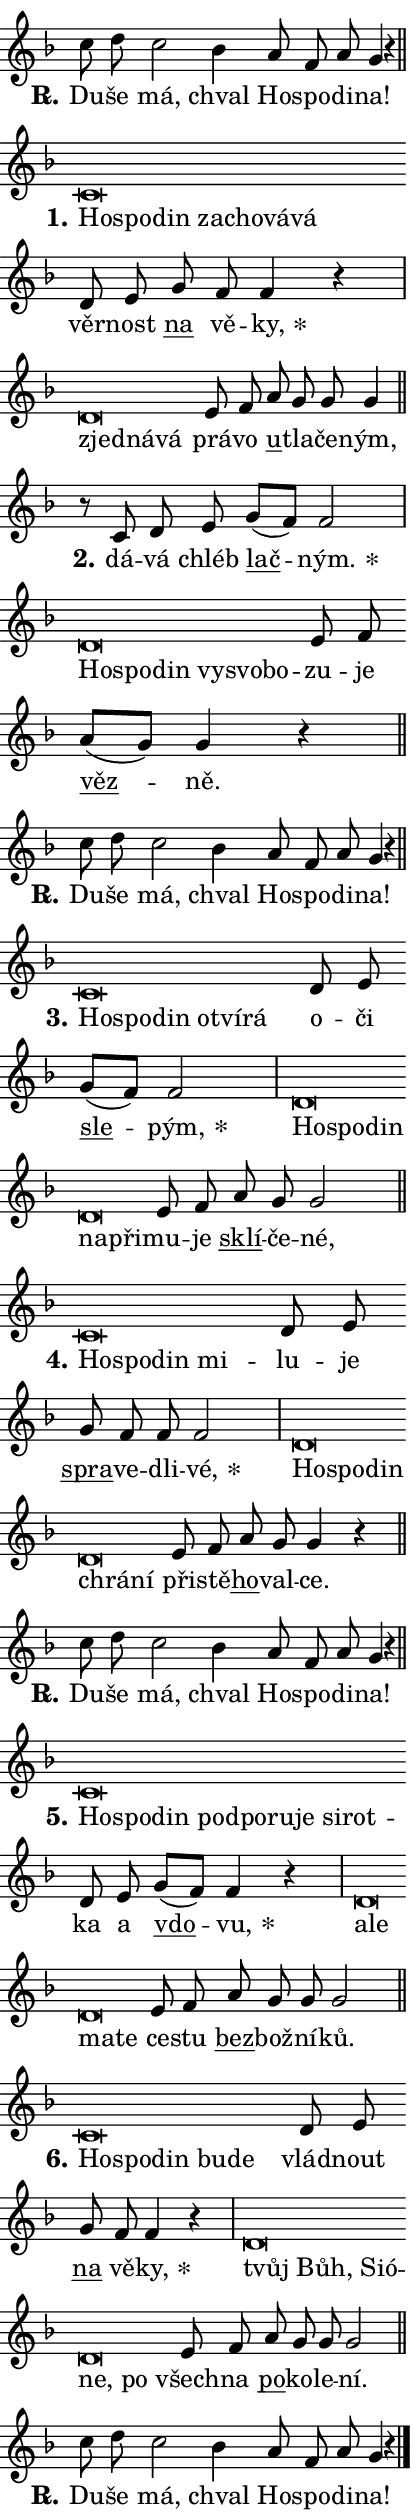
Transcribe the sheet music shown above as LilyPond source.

\version "2.24.0"
\header { tagline = "" }
\paper {
  indent = 0\cm
  top-margin = 0\cm
  right-margin = 0.13\cm % to fit lyric hyphens
  bottom-margin = 0\cm
  left-margin = 0\cm
  paper-width = 7\cm
  page-breaking = #ly:one-page-breaking
  system-system-spacing.basic-distance = #11
  score-system-spacing.basic-distance = #11
  ragged-last = ##f
}


%% Author: Thomas Morley
%% https://lists.gnu.org/archive/html/lilypond-user/2020-05/msg00002.html
#(define (line-position grob)
"Returns position of @var[grob} in current system:
   @code{'start}, if at first time-step
   @code{'end}, if at last time-step
   @code{'middle} otherwise
"
  (let* ((col (ly:item-get-column grob))
         (ln (ly:grob-object col 'left-neighbor))
         (rn (ly:grob-object col 'right-neighbor))
         (col-to-check-left (if (ly:grob? ln) ln col))
         (col-to-check-right (if (ly:grob? rn) rn col))
         (break-dir-left
           (and
             (ly:grob-property col-to-check-left 'non-musical #f)
             (ly:item-break-dir col-to-check-left)))
         (break-dir-right
           (and
             (ly:grob-property col-to-check-right 'non-musical #f)
             (ly:item-break-dir col-to-check-right))))
        (cond ((eqv? 1 break-dir-left) 'start)
              ((eqv? -1 break-dir-right) 'end)
              (else 'middle))))

#(define (tranparent-at-line-position vctor)
  (lambda (grob)
  "Relying on @code{line-position} select the relevant enry from @var{vctor}.
Used to determine transparency,"
    (case (line-position grob)
      ((end) (not (vector-ref vctor 0)))
      ((middle) (not (vector-ref vctor 1)))
      ((start) (not (vector-ref vctor 2))))))

noteHeadBreakVisibility =
#(define-music-function (break-visibility)(vector?)
"Makes @code{NoteHead}s transparent relying on @var{break-visibility}"
#{
  \override NoteHead.transparent =
    #(tranparent-at-line-position break-visibility)
#})

#(define delete-ledgers-for-transparent-note-heads
  (lambda (grob)
    "Reads whether a @code{NoteHead} is transparent.
If so this @code{NoteHead} is removed from @code{'note-heads} from
@var{grob}, which is supposed to be @code{LedgerLineSpanner}.
As a result ledgers are not printed for this @code{NoteHead}"
    (let* ((nhds-array (ly:grob-object grob 'note-heads))
           (nhds-list
             (if (ly:grob-array? nhds-array)
                 (ly:grob-array->list nhds-array)
                 '()))
           ;; Relies on the transparent-property being done before
           ;; Staff.LedgerLineSpanner.after-line-breaking is executed.
           ;; This is fragile ...
           (to-keep
             (remove
               (lambda (nhd)
                 (ly:grob-property nhd 'transparent #f))
               nhds-list)))
      ;; TODO find a better method to iterate over grob-arrays, similiar
      ;; to filter/remove etc for lists
      ;; For now rebuilt from scratch
      (set! (ly:grob-object grob 'note-heads)  '())
      (for-each
        (lambda (nhd)
          (ly:pointer-group-interface::add-grob grob 'note-heads nhd))
        to-keep))))

squashNotes = {
  \override NoteHead.X-extent = #'(-0.2 . 0.2)
  \override NoteHead.Y-extent = #'(-0.75 . 0)
  \override NoteHead.stencil =
    #(lambda (grob)
       (let ((pos (ly:grob-property grob 'staff-position)))
         (begin
           (if (< pos -7) (display "ERROR: Lower brevis then expected\n") (display "OK: Expected brevis position\n"))
           (if (<= pos -6) ly:text-interface::print ly:note-head::print))))
}
unSquashNotes = {
  \revert NoteHead.X-extent
  \revert NoteHead.Y-extent
  \revert NoteHead.stencil
}

hideNotes = \noteHeadBreakVisibility #begin-of-line-visible
unHideNotes = \noteHeadBreakVisibility #all-visible

% work-around for resetting accidentals
% https://lilypond.org/doc/v2.23/Documentation/notation/displaying-rhythms#unmetered-music
cadenzaMeasure = {
  \cadenzaOff
  \partial 1024 s1024
  \cadenzaOn
}

#(define-markup-command (accent layout props text) (markup?)
  "Underline accented syllable"
  (interpret-markup layout props
    #{\markup \override #'(offset . 4.3) \underline { #text }#}))

responsum = \markup \concat {
  "R" \hspace #-1.05 \path #0.1 #'((moveto 0 0.07) (lineto 0.9 0.8)) \hspace #0.05 "."
}

spaceSize = #0.6828661417322834 % exact space size for TeX Gyre Schola

\layout {
  \context {
    \Staff
    \remove "Time_signature_engraver"
    \override LedgerLineSpanner.after-line-breaking = #delete-ledgers-for-transparent-note-heads
  }
  \context {
    \Lyrics {
      \override LyricSpace.minimum-distance = \spaceSize
      \override LyricText.font-name = #"TeX Gyre Schola"
      \override LyricText.font-size = 1
      \override StanzaNumber.font-name = #"TeX Gyre Schola Bold"
      \override StanzaNumber.font-size = 1
    }
  }
  \context {
    \Score 
    \override NoteHead.text =
      #(lambda (grob) 
        (let ((pos (ly:grob-property grob 'staff-position)))
          #{\markup {
            \combine
              \halign #-0.55 \raise #(if (= pos -6) 0 0.5) \override #'(thickness . 2) \draw-line #'(3.2 . 0)
              \musicglyph "noteheads.sM1"
          }#}))
  }
}

% magnetic-lyrics.ily
%
%   written by
%     Jean Abou Samra <jean@abou-samra.fr>
%     Werner Lemberg <wl@gnu.org>
%
%   adapted by
%     Jiri Hon <jiri.hon@gmail.com>
%
% Version 2022-Apr-15

% https://www.mail-archive.com/lilypond-user@gnu.org/msg149350.html

#(define (Left_hyphen_pointer_engraver context)
   "Collect syllable-hyphen-syllable occurrences in lyrics and store
them in properties.  This engraver only looks to the left.  For
example, if the lyrics input is @code{foo -- bar}, it does the
following.

@itemize @bullet
@item
Set the @code{text} property of the @code{LyricHyphen} grob between
@q{foo} and @q{bar} to @code{foo}.

@item
Set the @code{left-hyphen} property of the @code{LyricText} grob with
text @q{foo} to the @code{LyricHyphen} grob between @q{foo} and
@q{bar}.
@end itemize

Use this auxiliary engraver in combination with the
@code{lyric-@/text::@/apply-@/magnetic-@/offset!} hook."
   (let ((hyphen #f)
         (text #f))
     (make-engraver
      (acknowledgers
       ((lyric-syllable-interface engraver grob source-engraver)
        (set! text grob)))
      (end-acknowledgers
       ((lyric-hyphen-interface engraver grob source-engraver)
        ;(when (not (grob::has-interface grob 'lyric-space-interface))
          (set! hyphen grob)));)
      ((stop-translation-timestep engraver)
       (when (and text hyphen)
         (ly:grob-set-object! text 'left-hyphen hyphen))
       (set! text #f)
       (set! hyphen #f)))))

#(define (lyric-text::apply-magnetic-offset! grob)
   "If the space between two syllables is less than the value in
property @code{LyricText@/.details@/.squash-threshold}, move the right
syllable to the left so that it gets concatenated with the left
syllable.

Use this function as a hook for
@code{LyricText@/.after-@/line-@/breaking} if the
@code{Left_@/hyphen_@/pointer_@/engraver} is active."
   (let ((hyphen (ly:grob-object grob 'left-hyphen #f)))
     (when hyphen
       (let ((left-text (ly:spanner-bound hyphen LEFT)))
         (when (grob::has-interface left-text 'lyric-syllable-interface)
           (let* ((common (ly:grob-common-refpoint grob left-text X))
                  (this-x-ext (ly:grob-extent grob common X))
                  (left-x-ext
                   (begin
                     ;; Trigger magnetism for left-text.
                     (ly:grob-property left-text 'after-line-breaking)
                     (ly:grob-extent left-text common X)))
                  ;; `delta` is the gap width between two syllables.
                  (delta (- (interval-start this-x-ext)
                            (interval-end left-x-ext)))
                  (details (ly:grob-property grob 'details))
                  (threshold (assoc-get 'squash-threshold details 0.2)))
             (when (< delta threshold)
               (let* (;; We have to manipulate the input text so that
                      ;; ligatures crossing syllable boundaries are not
                      ;; disabled.  For languages based on the Latin
                      ;; script this is essentially a beautification.
                      ;; However, for non-Western scripts it can be a
                      ;; necessity.
                      (lt (ly:grob-property left-text 'text))
                      (rt (ly:grob-property grob 'text))
                      (is-space (grob::has-interface hyphen 'lyric-space-interface))
                      (space (if is-space " " ""))
                      (extra-delta (if is-space spaceSize 0))
                      ;; Append new syllable.
                      (ltrt-space (if (and (string? lt) (string? rt))
                                (string-append lt space rt)
                                (make-concat-markup (list lt space rt))))
                      ;; Right-align `ltrt` to the right side.
                      (ltrt-space-markup (grob-interpret-markup
                               grob
                               (make-translate-markup
                                (cons (interval-length this-x-ext) 0)
                                (make-right-align-markup ltrt-space)))))
                 (begin
                   ;; Don't print `left-text`.
                   (ly:grob-set-property! left-text 'stencil #f)
                   ;; Set text and stencil (which holds all collected
                   ;; syllables so far) and shift it to the left.
                   (ly:grob-set-property! grob 'text ltrt-space)
                   (ly:grob-set-property! grob 'stencil ltrt-space-markup)
                   (ly:grob-translate-axis! grob (- (- delta extra-delta)) X))))))))))


#(define (lyric-hyphen::displace-bounds-first grob)
   ;; Make very sure this callback isn't triggered too early.
   (let ((left (ly:spanner-bound grob LEFT))
         (right (ly:spanner-bound grob RIGHT)))
     (ly:grob-property left 'after-line-breaking)
     (ly:grob-property right 'after-line-breaking)
     (ly:lyric-hyphen::print grob)))

squashThreshold = #0.4

\layout {
  \context {
    \Lyrics
    \consists #Left_hyphen_pointer_engraver
    \override LyricText.after-line-breaking =
      #lyric-text::apply-magnetic-offset!
    \override LyricHyphen.stencil = #lyric-hyphen::displace-bounds-first
    \override LyricText.details.squash-threshold = \squashThreshold
    \override LyricHyphen.minimum-distance = 0
    \override LyricHyphen.minimum-length = \squashThreshold
  }
}

squashText = \override LyricText.details.squash-threshold = 9999
unSquashText = \override LyricText.details.squash-threshold = \squashThreshold

leftText = \override LyricText.self-alignment-X = #LEFT
unLeftText = \revert LyricText.self-alignment-X

starOffset = #(lambda (grob) 
                (let ((x_offset (ly:self-alignment-interface::aligned-on-x-parent grob)))
                  (if (= x_offset 0) 0 (+ x_offset 1.2))))

star = #(define-music-function (syllable)(string?)
"Append star separator at the end of a syllable"
#{
  \once \override LyricText.X-offset = #starOffset
  \lyricmode { \markup {
    #syllable
    \override #'((font-name . "TeX Gyre Schola Bold")) \hspace #0.2 \lower #0.65 \larger "*"
  } }
#})

starAccent = #(define-music-function (syllable)(string?)
"Append star separator at the end of a syllable and make accent"
#{
  \once \override LyricText.X-offset = #starOffset
  \lyricmode { \markup {
    \accent #syllable
    \override #'((font-name . "TeX Gyre Schola Bold")) \hspace #0.2 \lower #0.65 \larger "*"
  } }
#})

breath = #(define-music-function (syllable)(string?)
"Append breathing indicator at the end of a syllable"
#{
  \lyricmode { \markup { #syllable "+" } }
#})

optionalBreath = #(define-music-function (syllable)(string?)
"Append optional breathing indicator at the end of a syllable"
#{
  \lyricmode { \markup { #syllable "(+)" } }
#})


\score {
    <<
        \new Voice = "melody" { \cadenzaOn \key f \major \relative { c''8 d c2 bes4 a8 f a g4 r \cadenzaMeasure \bar "||" \break } }
        \new Lyrics \lyricsto "melody" { \lyricmode { \set stanza = \responsum
Du -- še má, chval Ho -- spo -- di -- na! } }
    >>
    \layout {}
}

\score {
    <<
        \new Voice = "melody" { \cadenzaOn \key f \major \relative { \squashNotes c'\breve*1/16 \hideNotes \breve*1/16 \bar "" \breve*1/16 \bar "" \breve*1/16 \bar "" \breve*1/16 \bar "" \breve*1/16 \breve*1/16 \bar "" \unHideNotes \unSquashNotes d8 e \bar "" g f f4 r \cadenzaMeasure \bar "|" \squashNotes d\breve*1/16 \hideNotes \breve*1/16 \breve*1/16 \bar "" \unHideNotes \unSquashNotes e8 f \bar "" a g g g4 \cadenzaMeasure \bar "||" \break } }
        \new Lyrics \lyricsto "melody" { \lyricmode { \set stanza = "1."
\leftText Ho -- \squashText spo -- din za -- cho -- vá -- vá \unLeftText \unSquashText věr -- nost \markup \accent na vě -- \star ky, \leftText zjed -- \squashText ná -- vá \unLeftText \unSquashText prá -- vo \markup \accent u -- tla -- če -- ným, } }
    >>
    \layout {}
}

\score {
    <<
        \new Voice = "melody" { \cadenzaOn \key f \major \relative { r8 c' d8 e \bar "" g[( f)] f2 \cadenzaMeasure \bar "|" \squashNotes d\breve*1/16 \hideNotes \breve*1/16 \bar "" \breve*1/16 \bar "" \breve*1/16 \bar "" \breve*1/16 \breve*1/16 \bar "" \unHideNotes \unSquashNotes e8 f \bar "" a[( g)] g4 r \cadenzaMeasure \bar "||" \break } }
        \new Lyrics \lyricsto "melody" { \lyricmode { \set stanza = "2."
dá -- vá chléb \markup \accent lač -- \star ným. \leftText Ho -- \squashText spo -- din vy -- svo -- bo -- \unLeftText \unSquashText zu -- je \markup \accent věz -- ně. } }
    >>
    \layout {}
}

\score {
    <<
        \new Voice = "melody" { \cadenzaOn \key f \major \relative { c''8 d c2 bes4 a8 f a g4 r \cadenzaMeasure \bar "||" \break } }
        \new Lyrics \lyricsto "melody" { \lyricmode { \set stanza = \responsum
Du -- še má, chval Ho -- spo -- di -- na! } }
    >>
    \layout {}
}

\score {
    <<
        \new Voice = "melody" { \cadenzaOn \key f \major \relative { \squashNotes c'\breve*1/16 \hideNotes \breve*1/16 \bar "" \breve*1/16 \bar "" \breve*1/16 \bar "" \breve*1/16 \breve*1/16 \bar "" \unHideNotes \unSquashNotes d8 e \bar "" g[( f)] f2 \cadenzaMeasure \bar "|" \squashNotes d\breve*1/16 \hideNotes \breve*1/16 \bar "" \breve*1/16 \bar "" \breve*1/16 \breve*1/16 \bar "" \unHideNotes \unSquashNotes e8 f \bar "" a g g2 \cadenzaMeasure \bar "||" \break } }
        \new Lyrics \lyricsto "melody" { \lyricmode { \set stanza = "3."
\leftText Ho -- \squashText spo -- din o -- tví -- rá \unLeftText \unSquashText o -- či \markup \accent sle -- \star pým, \leftText Ho -- \squashText spo -- din na -- při -- \unLeftText \unSquashText mu -- je \markup \accent sklí -- če -- né, } }
    >>
    \layout {}
}

\score {
    <<
        \new Voice = "melody" { \cadenzaOn \key f \major \relative { \squashNotes c'\breve*1/16 \hideNotes \breve*1/16 \bar "" \breve*1/16 \breve*1/16 \bar "" \unHideNotes \unSquashNotes d8 e \bar "" g f f f2 \cadenzaMeasure \bar "|" \squashNotes d\breve*1/16 \hideNotes \breve*1/16 \bar "" \breve*1/16 \bar "" \breve*1/16 \breve*1/16 \bar "" \unHideNotes \unSquashNotes e8 f \bar "" a g g4 r \cadenzaMeasure \bar "||" \break } }
        \new Lyrics \lyricsto "melody" { \lyricmode { \set stanza = "4."
\leftText Ho -- \squashText spo -- din mi -- \unLeftText \unSquashText lu -- je \markup \accent spra -- ve -- dli -- \star vé, \leftText Ho -- \squashText spo -- din chrá -- ní \unLeftText \unSquashText při -- stě -- \markup \accent ho -- val -- ce. } }
    >>
    \layout {}
}

\score {
    <<
        \new Voice = "melody" { \cadenzaOn \key f \major \relative { c''8 d c2 bes4 a8 f a g4 r \cadenzaMeasure \bar "||" \break } }
        \new Lyrics \lyricsto "melody" { \lyricmode { \set stanza = \responsum
Du -- še má, chval Ho -- spo -- di -- na! } }
    >>
    \layout {}
}

\score {
    <<
        \new Voice = "melody" { \cadenzaOn \key f \major \relative { \squashNotes c'\breve*1/16 \hideNotes \breve*1/16 \bar "" \breve*1/16 \bar "" \breve*1/16 \bar "" \breve*1/16 \bar "" \breve*1/16 \bar "" \breve*1/16 \bar "" \breve*1/16 \breve*1/16 \bar "" \unHideNotes \unSquashNotes d8 e \bar "" g[( f)] f4 r \cadenzaMeasure \bar "|" \squashNotes d\breve*1/16 \hideNotes \breve*1/16 \bar "" \breve*1/16 \breve*1/16 \bar "" \unHideNotes \unSquashNotes e8 f \bar "" a g g g2 \cadenzaMeasure \bar "||" \break } }
        \new Lyrics \lyricsto "melody" { \lyricmode { \set stanza = "5."
\leftText Ho -- \squashText spo -- din pod -- po -- ru -- je si -- rot -- \unLeftText \unSquashText ka a \markup \accent vdo -- \star vu, \leftText a -- \squashText le ma -- te \unLeftText \unSquashText ce -- stu \markup \accent bez -- bož -- ní -- ků. } }
    >>
    \layout {}
}

\score {
    <<
        \new Voice = "melody" { \cadenzaOn \key f \major \relative { \squashNotes c'\breve*1/16 \hideNotes \breve*1/16 \bar "" \breve*1/16 \bar "" \breve*1/16 \breve*1/16 \bar "" \unHideNotes \unSquashNotes d8 e \bar "" g f f4 r \cadenzaMeasure \bar "|" \squashNotes d\breve*1/16 \hideNotes \breve*1/16 \bar "" \breve*1/16 \bar "" \breve*1/16 \bar "" \breve*1/16 \breve*1/16 \bar "" \unHideNotes \unSquashNotes e8 f \bar "" a g g g2 \cadenzaMeasure \bar "||" \break } }
        \new Lyrics \lyricsto "melody" { \lyricmode { \set stanza = "6."
\leftText Ho -- \squashText spo -- din bu -- de \unLeftText \unSquashText vlád -- nout \markup \accent na vě -- \star ky, \leftText tvůj \squashText Bůh, Si -- ó -- ne, po \unLeftText \unSquashText všech -- na \markup \accent po -- ko -- le -- ní. } }
    >>
    \layout {}
}

\score {
    <<
        \new Voice = "melody" { \cadenzaOn \key f \major \relative { c''8 d c2 bes4 a8 f a g4 r \cadenzaMeasure \bar "||" \break } \bar "|." }
        \new Lyrics \lyricsto "melody" { \lyricmode { \set stanza = \responsum
Du -- še má, chval Ho -- spo -- di -- na! } }
    >>
    \layout {}
}
